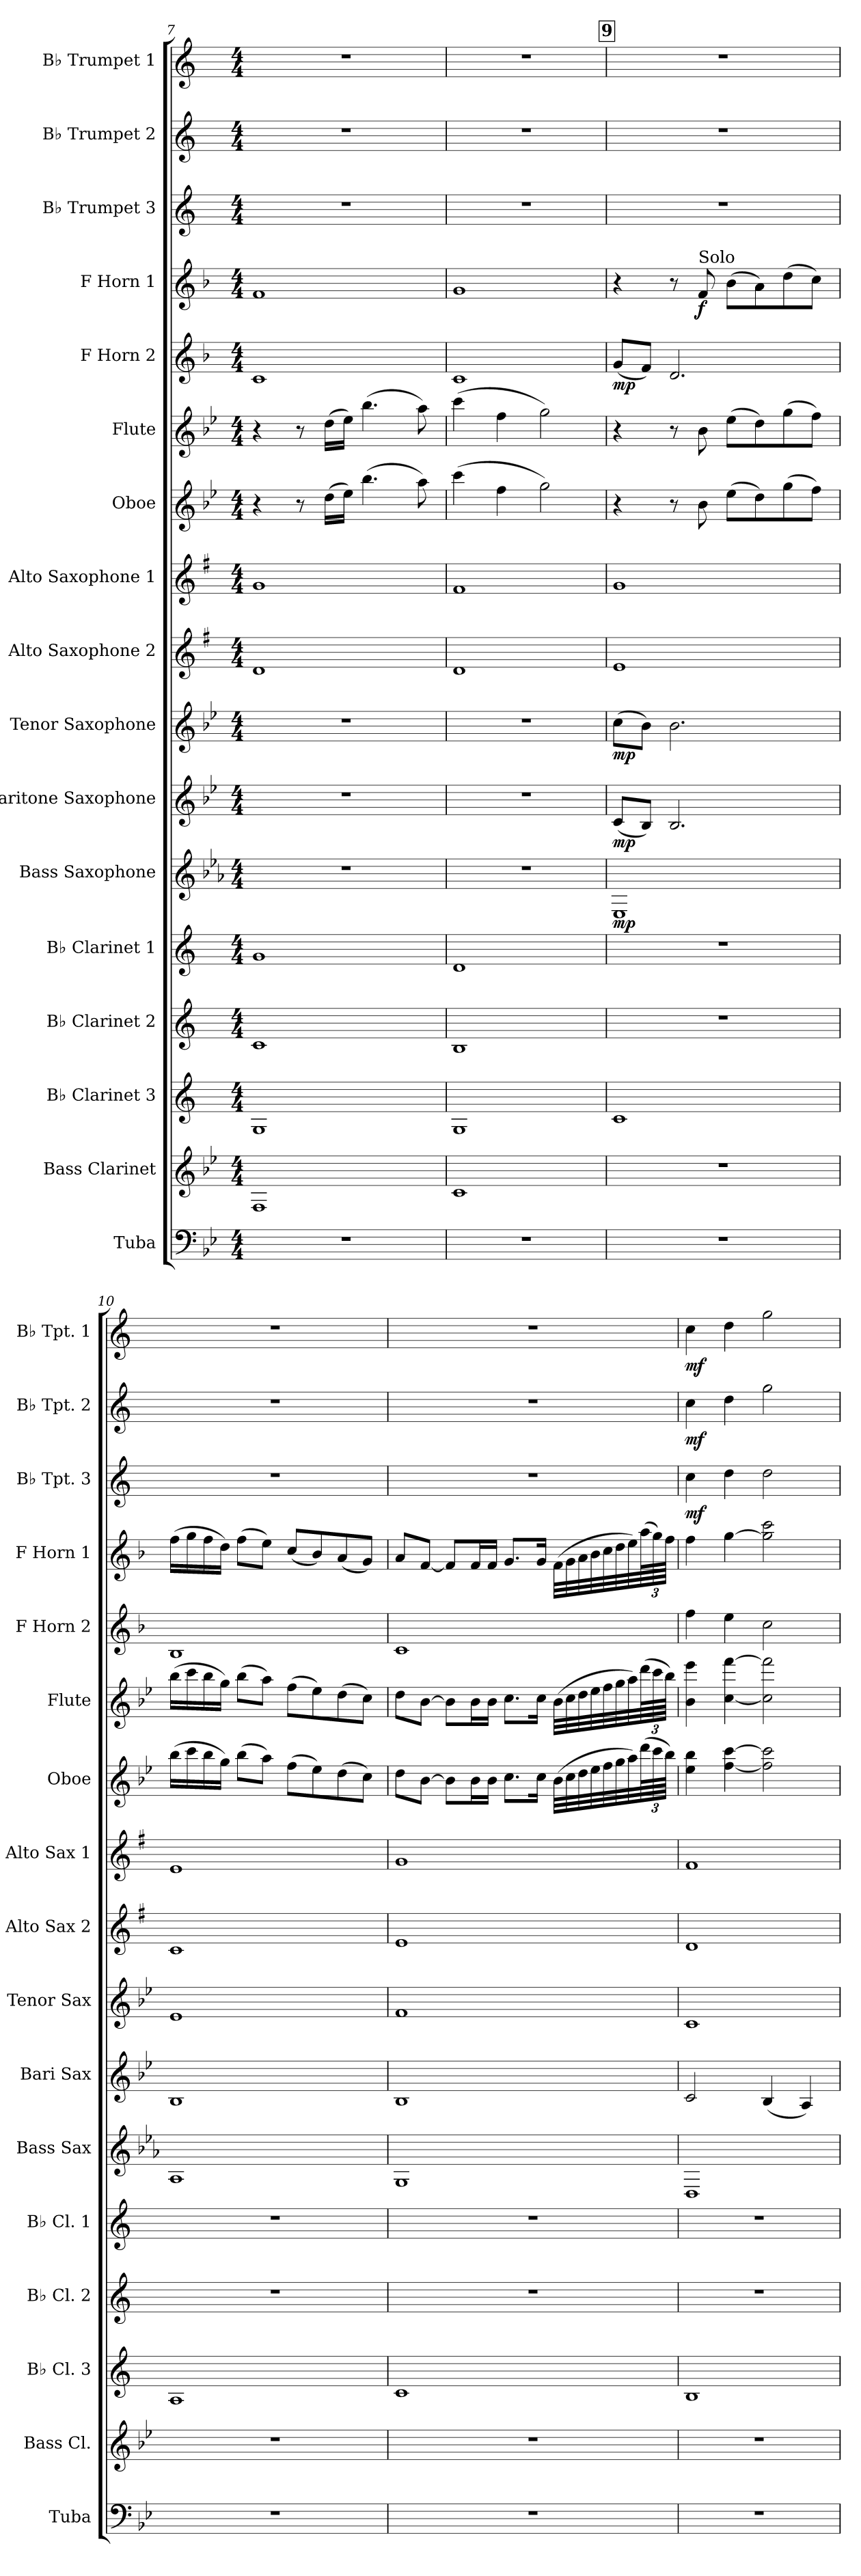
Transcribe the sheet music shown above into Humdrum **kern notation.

**kern	**kern	**kern	**kern	**kern	**kern	**dynam	**kern	**dynam	**kern	**dynam	**kern	**kern	**kern	**kern	**kern	**dynam	**kern	**dynam	**kern	**dynam	**kern	**dynam	**kern	**dynam
*part17	*part16	*part15	*part14	*part13	*part12	*part12	*part11	*part11	*part10	*part10	*part9	*part8	*part7	*part6	*part5	*part5	*part4	*part4	*part3	*part3	*part2	*part2	*part1	*part1
*staff17	*staff16	*staff15	*staff14	*staff13	*staff12	*staff12	*staff11	*staff11	*staff10	*staff10	*staff9	*staff8	*staff7	*staff6	*staff5	*staff5	*staff4	*staff4	*staff3	*staff3	*staff2	*staff2	*staff1	*staff1
*I"Tuba	*I"Bass Clarinet	*I"B♭ Clarinet 3	*I"B♭ Clarinet 2	*I"B♭ Clarinet 1	*I"Bass Saxophone	*	*I"Baritone Saxophone	*	*I"Tenor Saxophone	*	*I"Alto Saxophone 2	*I"Alto Saxophone 1	*I"Oboe	*I"Flute	*I"F Horn 2	*	*I"F Horn 1	*	*I"B♭ Trumpet 3	*	*I"B♭ Trumpet 2	*	*I"B♭ Trumpet 1	*
*I'Tuba	*I'Bass Cl.	*I'B♭ Cl. 3	*I'B♭ Cl. 2	*I'B♭ Cl. 1	*I'Bass Sax	*	*I'Bari Sax	*	*I'Tenor Sax	*	*I'Alto Sax 2	*I'Alto Sax 1	*I'Oboe	*I'Flute	*I'F Horn 2	*	*I'F Horn  1	*	*I'B♭ Tpt. 3	*	*I'B♭ Tpt. 2	*	*I'B♭ Tpt. 1	*
*clefF4	*clefG2	*clefG2	*clefG2	*clefG2	*clefG2	*	*clefG2	*	*clefG2	*	*clefG2	*clefG2	*clefG2	*clefG2	*clefG2	*	*clefG2	*	*clefG2	*	*clefG2	*	*clefG2	*
*	*ITrd8c14	*ITrd1c2	*ITrd1c2	*ITrd1c2	*ITrd12c21	*	*ITrd12c21	*	*ITrd8c14	*	*ITrd5c9	*ITrd5c9	*	*	*ITrd4c7	*	*ITrd4c7	*	*ITrd1c2	*	*ITrd1c2	*	*ITrd1c2	*
*k[b-e-]	*k[b-e-]	*k[b-e-]	*k[b-e-]	*k[b-e-]	*k[b-e-a-]	*	*k[b-e-]	*	*k[b-e-]	*	*k[b-e-]	*k[b-e-]	*k[b-e-]	*k[b-e-]	*k[b-e-]	*	*k[b-e-]	*	*k[b-e-]	*	*k[b-e-]	*	*k[b-e-]	*
*M4/4	*M4/4	*M4/4	*M4/4	*M4/4	*M4/4	*	*M4/4	*	*M4/4	*	*M4/4	*M4/4	*M4/4	*M4/4	*M4/4	*	*M4/4	*	*M4/4	*	*M4/4	*	*M4/4	*
=7	=7	=7	=7	=7	=7	=7	=7	=7	=7	=7	=7	=7	=7	=7	=7	=7	=7	=7	=7	=7	=7	=7	=7	=7
1r	1FF	1F	1B-	1f	1r	.	1r	.	1r	.	1F	1B-	4r	4r	1F	.	1B-	.	1r	.	1r	.	1r	.
.	.	.	.	.	.	.	.	.	.	.	.	.	8r	8r	.	.	.	.	.	.	.	.	.	.
.	.	.	.	.	.	.	.	.	.	.	.	.	(16dd\LL	(16dd\LL	.	.	.	.	.	.	.	.	.	.
.	.	.	.	.	.	.	.	.	.	.	.	.	16ee-\JJ)	16ee-\JJ)	.	.	.	.	.	.	.	.	.	.
.	.	.	.	.	.	.	.	.	.	.	.	.	(4.bb-\	(4.bb-\	.	.	.	.	.	.	.	.	.	.
.	.	.	.	.	.	.	.	.	.	.	.	.	8aa\)	8aa\)	.	.	.	.	.	.	.	.	.	.
=8	=8	=8	=8	=8	=8	=8	=8	=8	=8	=8	=8	=8	=8	=8	=8	=8	=8	=8	=8	=8	=8	=8	=8	=8
1r	1C	1F	1A	1c	1r	.	1r	.	1r	.	1F	1A	(4ccc\	(4ccc\	1F	.	1c	.	1r	.	1r	.	1r	.
.	.	.	.	.	.	.	.	.	.	.	.	.	4ff\	4ff\	.	.	.	.	.	.	.	.	.	.
.	.	.	.	.	.	.	.	.	.	.	.	.	2gg\)	2gg\)	.	.	.	.	.	.	.	.	.	.
!!LO:PB:g=z
!!LO:REH:place=s1:a:B:fs=14:t=9
=9	=9	=9	=9	=9	=9	=9	=9	=9	=9	=9	=9	=9	=9	=9	=9	=9	=9	=9	=9	=9	=9	=9	=9	=9
!	!	!	!	!	!	!LO:DY:b	!	!LO:DY:b	!	!LO:DY:b	!	!	!	!	!	!LO:DY:b	!	!	!	!	!	!	!	!
1r	1r	1B-	1r	1r	1EE-	mp	(8C/L	mp	(8c\L	mp	1G	1B-	4r	4r	(8c/L	mp	4r	.	1r	.	1r	.	1r	.
.	.	.	.	.	.	.	8BB-/J)	.	8B-\J)	.	.	.	.	.	8B-/J)	.	.	.	.	.	.	.	.	.
.	.	.	.	.	.	.	2.BB-/	.	2.B-\	.	.	.	8r	8r	2.G/	.	8r	.	.	.	.	.	.	.
!	!	!	!	!	!	!	!	!	!	!	!	!	!	!	!	!	!LO:TX:a:t=Solo	!	!	!	!	!	!	!
!	!	!	!	!	!	!	!	!	!	!	!	!	!	!	!	!	!	!LO:DY:b	!	!	!	!	!	!
.	.	.	.	.	.	.	.	.	.	.	.	.	8b-\	8b-\	.	.	8B-/	f	.	.	.	.	.	.
.	.	.	.	.	.	.	.	.	.	.	.	.	(8ee-\L	(8ee-\L	.	.	(8e-\L	.	.	.	.	.	.	.
.	.	.	.	.	.	.	.	.	.	.	.	.	8dd\)	8dd\)	.	.	8d\)	.	.	.	.	.	.	.
.	.	.	.	.	.	.	.	.	.	.	.	.	(8gg\	(8gg\	.	.	(8g\	.	.	.	.	.	.	.
.	.	.	.	.	.	.	.	.	.	.	.	.	8ff\J)	8ff\J)	.	.	8f\J)	.	.	.	.	.	.	.
=10	=10	=10	=10	=10	=10	=10	=10	=10	=10	=10	=10	=10	=10	=10	=10	=10	=10	=10	=10	=10	=10	=10	=10	=10
1r	1r	1G	1r	1r	1AA-	.	1BB-	.	1E-	.	1E-	1G	(16bb-\LL	(16bb-\LL	1E-	.	(16b-\LL	.	1r	.	1r	.	1r	.
.	.	.	.	.	.	.	.	.	.	.	.	.	16ccc\	16ccc\	.	.	16cc\	.	.	.	.	.	.	.
.	.	.	.	.	.	.	.	.	.	.	.	.	16bb-\	16bb-\	.	.	16b-\	.	.	.	.	.	.	.
.	.	.	.	.	.	.	.	.	.	.	.	.	16gg\JJ)	16gg\JJ)	.	.	16g\JJ)	.	.	.	.	.	.	.
.	.	.	.	.	.	.	.	.	.	.	.	.	(8bb-\L	(8bb-\L	.	.	(8b-\L	.	.	.	.	.	.	.
.	.	.	.	.	.	.	.	.	.	.	.	.	8aa\J)	8aa\J)	.	.	8a\J)	.	.	.	.	.	.	.
.	.	.	.	.	.	.	.	.	.	.	.	.	(8ff\L	(8ff\L	.	.	(8f/L	.	.	.	.	.	.	.
.	.	.	.	.	.	.	.	.	.	.	.	.	8ee-\)	8ee-\)	.	.	8e-/)	.	.	.	.	.	.	.
.	.	.	.	.	.	.	.	.	.	.	.	.	(8dd\	(8dd\	.	.	(8d/	.	.	.	.	.	.	.
.	.	.	.	.	.	.	.	.	.	.	.	.	8cc\J)	8cc\J)	.	.	8c/J)	.	.	.	.	.	.	.
=11	=11	=11	=11	=11	=11	=11	=11	=11	=11	=11	=11	=11	=11	=11	=11	=11	=11	=11	=11	=11	=11	=11	=11	=11
1r	1r	1B-	1r	1r	1GG	.	1BB-	.	1F	.	1G	1B-	8dd\L	8dd\L	1F	.	8d/L	.	1r	.	1r	.	1r	.
.	.	.	.	.	.	.	.	.	.	.	.	.	[8b-\J	[8b-\J	.	.	[8B-/J	.	.	.	.	.	.	.
.	.	.	.	.	.	.	.	.	.	.	.	.	8b-\L]	8b-\L]	.	.	8B-/L]	.	.	.	.	.	.	.
.	.	.	.	.	.	.	.	.	.	.	.	.	16b-\L	16b-\L	.	.	16B-/L	.	.	.	.	.	.	.
.	.	.	.	.	.	.	.	.	.	.	.	.	16b-\JJ	16b-\JJ	.	.	16B-/JJ	.	.	.	.	.	.	.
.	.	.	.	.	.	.	.	.	.	.	.	.	8.cc\L	8.cc\L	.	.	8.c/L	.	.	.	.	.	.	.
.	.	.	.	.	.	.	.	.	.	.	.	.	16cc\Jk	16cc\Jk	.	.	16c/Jk	.	.	.	.	.	.	.
.	.	.	.	.	.	.	.	.	.	.	.	.	(32b-\LLL	(32b-\LLL	.	.	(32B-\LLL	.	.	.	.	.	.	.
.	.	.	.	.	.	.	.	.	.	.	.	.	32cc\	32cc\	.	.	32c\	.	.	.	.	.	.	.
.	.	.	.	.	.	.	.	.	.	.	.	.	32dd\	32dd\	.	.	32d\	.	.	.	.	.	.	.
.	.	.	.	.	.	.	.	.	.	.	.	.	32ee-\	32ee-\	.	.	32e-\	.	.	.	.	.	.	.
.	.	.	.	.	.	.	.	.	.	.	.	.	32ff\	32ff\	.	.	32f\	.	.	.	.	.	.	.
.	.	.	.	.	.	.	.	.	.	.	.	.	32gg\	32gg\	.	.	32g\	.	.	.	.	.	.	.
.	.	.	.	.	.	.	.	.	.	.	.	.	32aa\)	32aa\)	.	.	32a\)	.	.	.	.	.	.	.
*	*	*	*	*	*	*	*	*	*	*	*	*	*Xbrackettup	*Xbrackettup	*	*	*Xbrackettup	*	*	*	*	*	*	*
.	.	.	.	.	.	.	.	.	.	.	.	.	(96ddd\L	(96ddd\L	.	.	(96dd\L	.	.	.	.	.	.	.
.	.	.	.	.	.	.	.	.	.	.	.	.	96ccc\	96ccc\	.	.	96cc\)	.	.	.	.	.	.	.
.	.	.	.	.	.	.	.	.	.	.	.	.	96bb-\JJJJ)	96bb-\JJJJ)	.	.	96b-\JJJJ	.	.	.	.	.	.	.
!!LO:PB:g=z
=12	=12	=12	=12	=12	=12	=12	=12	=12	=12	=12	=12	=12	=12	=12	=12	=12	=12	=12	=12	=12	=12	=12	=12	=12
!	!	!	!	!	!	!	!	!	!	!	!	!	!	!	!	!	!	!	!	!LO:DY:b	!	!LO:DY:b	!	!LO:DY:b
1r	1r	1A	1r	1r	1DD	.	2C/	.	1C	.	1F	1A	4ee-\ 4bb-\	4b-\ 4eee-\	4b-\	.	4b-\	.	4b-\	mf	4b-\	mf	4b-\	mf
.	.	.	.	.	.	.	.	.	.	.	.	.	[4ff\ [4ccc\	[4cc\ [4fff\	4a\	.	[4cc\	.	4cc\	.	4cc\	.	4cc\	.
.	.	.	.	.	.	.	(4BB-/	.	.	.	.	.	2ff\] 2ccc\]	2cc\] 2fff\]	2f\	.	2cc\] 2ff\	.	2cc\	.	2ff\	.	2ff\	.
.	.	.	.	.	.	.	4AA/)	.	.	.	.	.	.	.	.	.	.	.	.	.	.	.	.	.
=	=	=	=	=	=	=	=	=	=	=	=	=	=	=	=	=	=	=	=	=	=	=	=	=
*-	*-	*-	*-	*-	*-	*-	*-	*-	*-	*-	*-	*-	*-	*-	*-	*-	*-	*-	*-	*-	*-	*-	*-	*-
